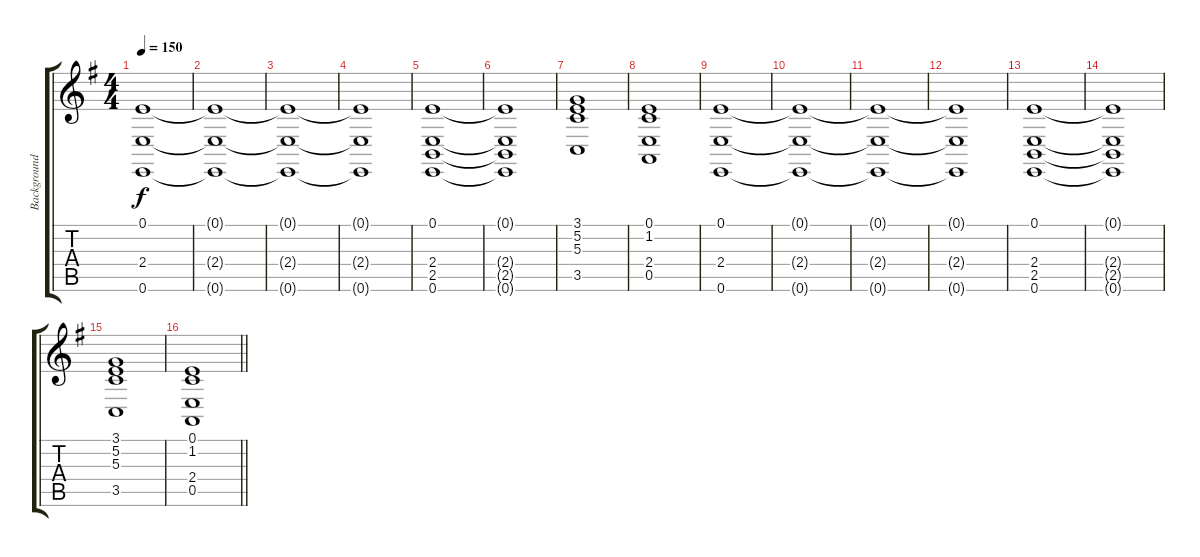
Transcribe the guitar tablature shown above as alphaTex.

\track ("Background" "Background") {instrument pad2warm}
\staff {score tabs}
\tuning (E4 B3 G3 D3 A2 E2) {hide}
\ts (4 4)
\section ("" "")
\tempo 150
\clef g2
\ks eminor
(0.1 2.4 0.6).1{dy f} |
(0.1{t} 2.4{t} 0.6{t}).1 |
(0.1{t} 2.4{t} 0.6{t}).1 |
(0.1{t} 2.4{t} 0.6{t}).1 |
(0.1 2.4 2.5 0.6).1 |
(0.1{t} 2.4{t} 2.5{t} 0.6{t}).1 |
(3.1 5.2 5.3 3.5).1 |
(0.1 1.2 2.4 0.5).1 |
(0.1 2.4 0.6).1 |
(0.1{t} 2.4{t} 0.6{t}).1 |
(0.1{t} 2.4{t} 0.6{t}).1 |
(0.1{t} 2.4{t} 0.6{t}).1 |
(0.1 2.4 2.5 0.6).1 |
(0.1{t} 2.4{t} 2.5{t} 0.6{t}).1 |
(3.1 5.2 5.3 3.5).1 |
\barLineRight lightlight
(0.1 1.2 2.4 0.5).1
